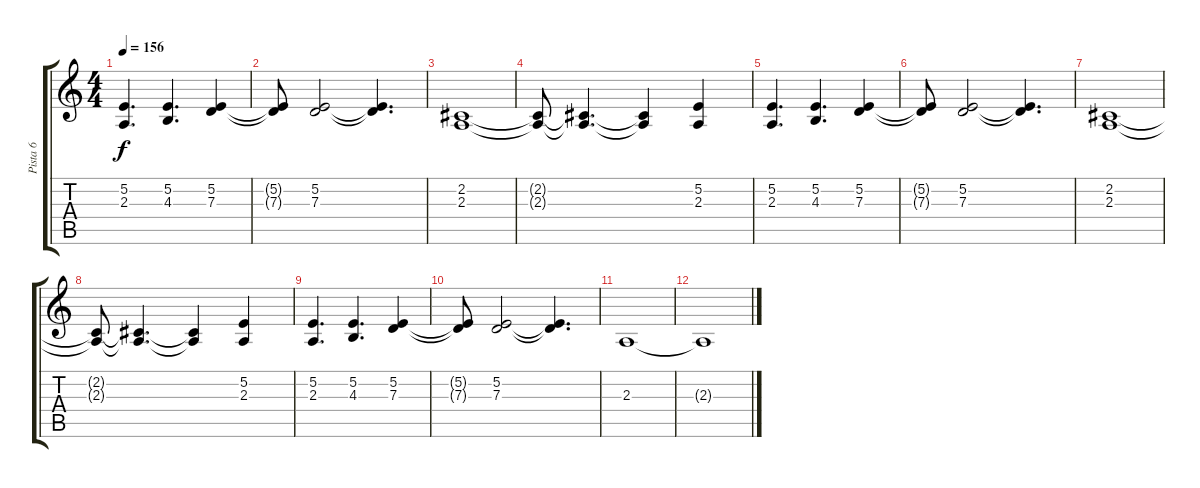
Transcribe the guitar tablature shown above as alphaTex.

\track ("Pista 6" "Pista 6") {instrument electricgrandpiano}
\staff {score tabs}
\tuning (E4 B3 G3 D3 A2 E2) {hide}
\ts (4 4)
\tempo 156
\clef g2
\ks c
(5.2 2.3).4{d dy f} (5.2 4.3).4{d} (5.2 7.3).4 |
(5.2{t} 7.3{t}).8 (5.2 7.3).2 (5.2{t} 7.3{t}).4{d} |
(2.2 2.3).1 |
(2.2{t} 2.3{t}).8 (2.2{t} 2.3{t}).4{d} (2.2{t} 2.3{t}).4 (5.2 2.3).4 |
(5.2 2.3).4{d} (5.2 4.3).4{d} (5.2 7.3).4 |
(5.2{t} 7.3{t}).8 (5.2 7.3).2 (5.2{t} 7.3{t}).4{d} |
(2.2 2.3).1 |
(2.2{t} 2.3{t}).8 (2.2{t} 2.3{t}).4{d} (2.2{t} 2.3{t}).4 (5.2 2.3).4 |
(5.2 2.3).4{d} (5.2 4.3).4{d} (5.2 7.3).4 |
(5.2{t} 7.3{t}).8 (5.2 7.3).2 (5.2{t} 7.3{t}).4{d} |
2.3.1 |
2.3{t}.1
